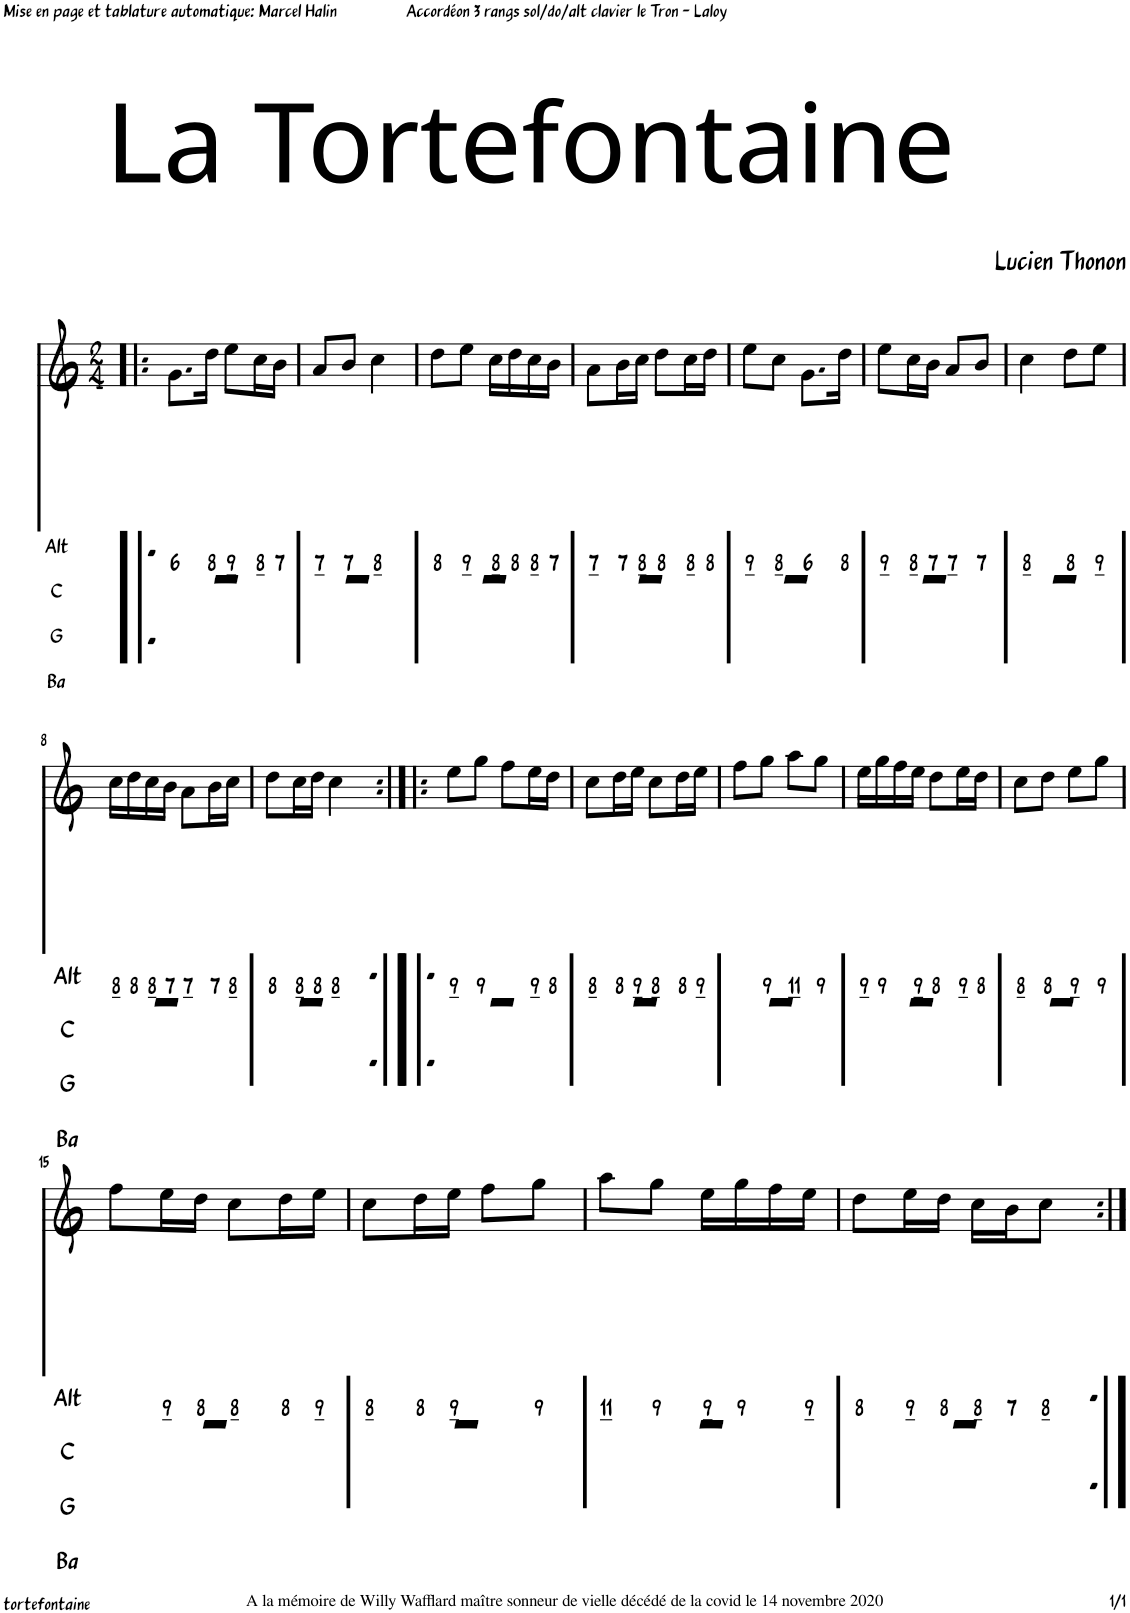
**kern	**kern	**text	**text	**text
*part2	*part1	*part1	*part1	*part1
*staff2	*staff1	*staff1	*staff1	*staff1
*I"Alt  C  G  Ba	*I"Harmonica	*	*	*
*I'Alt  C  G  Ba	*I'Hmca	*	*	*
*stria4	*	*	*	*
*clefG2	*clefG2	*	*	*
*k[]	*k[]	*	*	*
*M2/4	*M2/4	*	*	*
=1!|:	=1!|:	=1!|:	=1!|:	=1!|:
!	!	!	!	!LO:LY:b
2r	8.g\L	.	.	6
!	!	!	!	!LO:LY:b
.	16dd\Jk	.	.	8
!	!	!	!	!LO:LY:b
.	8ee\L	.	.	9
!	!	!	!	!LO:LY:b
.	16cc\L	.	.	8
!	!	!	!	!LO:LY:b
.	16b\JJ	.	.	7
=2	=2	=2	=2	=2
!	!	!	!	!LO:LY:b
2r	8a/L	.	.	7
!	!	!	!	!LO:LY:b
.	8b/J	.	.	7
!	!	!	!	!LO:LY:b
.	4cc\	.	.	8
=3	=3	=3	=3	=3
!	!	!	!	!LO:LY:b
2r	8dd\L	.	.	8
!	!	!	!	!LO:LY:b
.	8ee\J	.	.	9
!	!	!	!	!LO:LY:b
.	16cc\LL	.	.	8
!	!	!	!	!LO:LY:b
.	16dd\	.	.	8
!	!	!	!	!LO:LY:b
.	16cc\	.	.	8
!	!	!	!	!LO:LY:b
.	16b\JJ	.	.	7
=4	=4	=4	=4	=4
!	!	!	!	!LO:LY:b
2r	8a\L	.	.	7
!	!	!	!	!LO:LY:b
.	16b\L	.	.	7
!	!	!	!	!LO:LY:b
.	16cc\JJ	.	.	8
!	!	!	!	!LO:LY:b
.	8dd\L	.	.	8
!	!	!	!	!LO:LY:b
.	16cc\L	.	.	8
!	!	!	!	!LO:LY:b
.	16dd\JJ	.	.	8
=5	=5	=5	=5	=5
!	!	!	!	!LO:LY:b
2r	8ee\L	.	.	9
!	!	!	!	!LO:LY:b
.	8cc\J	.	.	8
!	!	!	!	!LO:LY:b
.	8.g\L	.	.	6
!	!	!	!	!LO:LY:b
.	16dd\Jk	.	.	8
=6	=6	=6	=6	=6
!	!	!	!	!LO:LY:b
2r	8ee\L	.	.	9
!	!	!	!	!LO:LY:b
.	16cc\L	.	.	8
!	!	!	!	!LO:LY:b
.	16b\JJ	.	.	7
!	!	!	!	!LO:LY:b
.	8a/L	.	.	7
!	!	!	!	!LO:LY:b
.	8b/J	.	.	7
=7	=7	=7	=7	=7
!	!	!	!	!LO:LY:b
2r	4cc\	.	.	8
!	!	!	!	!LO:LY:b
.	8dd\L	.	.	8
!	!	!	!	!LO:LY:b
.	8ee\J	.	.	9
!!LO:LB:g=z
=8	=8	=8	=8	=8
!	!	!	!	!LO:LY:b
2r	16cc\LL	.	.	8
!	!	!	!	!LO:LY:b
.	16dd\	.	.	8
!	!	!	!	!LO:LY:b
.	16cc\	.	.	8
!	!	!	!	!LO:LY:b
.	16b\JJ	.	.	7
!	!	!	!	!LO:LY:b
.	8a\L	.	.	7
!	!	!	!	!LO:LY:b
.	16b\L	.	.	7
!	!	!	!	!LO:LY:b
.	16cc\JJ	.	.	8
=9	=9	=9	=9	=9
!	!	!	!	!LO:LY:b
2r	8dd\L	.	.	8
!	!	!	!	!LO:LY:b
.	16cc\L	.	.	8
!	!	!	!	!LO:LY:b
.	16dd\JJ	.	.	8
!	!	!	!	!LO:LY:b
.	4cc\	.	.	8
=10:|!|:	=10:|!|:	=10:|!|:	=10:|!|:	=10:|!|:
!	!	!	!	!LO:LY:b
2r	8ee\L	.	.	9
!	!	!	!	!LO:LY:b
.	8gg\J	.	.	9
.	8ff\L	.	.	.
!	!	!	!	!LO:LY:b
.	16ee\L	.	.	9
!	!	!	!	!LO:LY:b
.	16dd\JJ	.	.	8
=11	=11	=11	=11	=11
!	!	!	!	!LO:LY:b
2r	8cc\L	.	.	8
!	!	!	!	!LO:LY:b
.	16dd\L	.	.	8
!	!	!	!	!LO:LY:b
.	16ee\JJ	.	.	9
!	!	!	!	!LO:LY:b
.	8cc\L	.	.	8
!	!	!	!	!LO:LY:b
.	16dd\L	.	.	8
!	!	!	!	!LO:LY:b
.	16ee\JJ	.	.	9
=12	=12	=12	=12	=12
2r	8ff\L	.	.	.
!	!	!	!	!LO:LY:b
.	8gg\J	.	.	9
!	!	!	!	!LO:LY:b
.	8aa\L	.	.	11
!	!	!	!	!LO:LY:b
.	8gg\J	.	.	9
=13	=13	=13	=13	=13
!	!	!	!	!LO:LY:b
2r	16ee\LL	.	.	9
!	!	!	!	!LO:LY:b
.	16gg\	.	.	9
.	16ff\	.	.	.
!	!	!	!	!LO:LY:b
.	16ee\JJ	.	.	9
!	!	!	!	!LO:LY:b
.	8dd\L	.	.	8
!	!	!	!	!LO:LY:b
.	16ee\L	.	.	9
!	!	!	!	!LO:LY:b
.	16dd\JJ	.	.	8
=14	=14	=14	=14	=14
!	!	!	!	!LO:LY:b
2r	8cc\L	.	.	8
!	!	!	!	!LO:LY:b
.	8dd\J	.	.	8
!	!	!	!	!LO:LY:b
.	8ee\L	.	.	9
!	!	!	!	!LO:LY:b
.	8gg\J	.	.	9
!!LO:LB:g=z
=15	=15	=15	=15	=15
2r	8ff\L	.	.	.
!	!	!	!	!LO:LY:b
.	16ee\L	.	.	9
!	!	!	!	!LO:LY:b
.	16dd\JJ	.	.	8
!	!	!	!	!LO:LY:b
.	8cc\L	.	.	8
!	!	!	!	!LO:LY:b
.	16dd\L	.	.	8
!	!	!	!	!LO:LY:b
.	16ee\JJ	.	.	9
=16	=16	=16	=16	=16
!	!	!	!	!LO:LY:b
2r	8cc\L	.	.	8
!	!	!	!	!LO:LY:b
.	16dd\L	.	.	8
!	!	!	!	!LO:LY:b
.	16ee\JJ	.	.	9
.	8ff\L	.	.	.
!	!	!	!	!LO:LY:b
.	8gg\J	.	.	9
=17	=17	=17	=17	=17
!	!	!	!	!LO:LY:b
2r	8aa\L	.	.	11
!	!	!	!	!LO:LY:b
.	8gg\J	.	.	9
!	!	!	!	!LO:LY:b
.	16ee\LL	.	.	9
!	!	!	!	!LO:LY:b
.	16gg\	.	.	9
.	16ff\	.	.	.
!	!	!	!	!LO:LY:b
.	16ee\JJ	.	.	9
=18	=18	=18	=18	=18
!	!	!	!	!LO:LY:b
2r	8dd\L	.	.	8
!	!	!	!	!LO:LY:b
.	16ee\L	.	.	9
!	!	!	!	!LO:LY:b
.	16dd\JJ	.	.	8
!	!	!	!	!LO:LY:b
.	16cc\LL	.	.	8
!	!	!	!	!LO:LY:b
.	16b\J	.	.	7
!	!	!	!	!LO:LY:b
.	8cc\J	.	.	8
=:|!	=:|!	=:|!	=:|!	=:|!
*-	*-	*-	*-	*-
